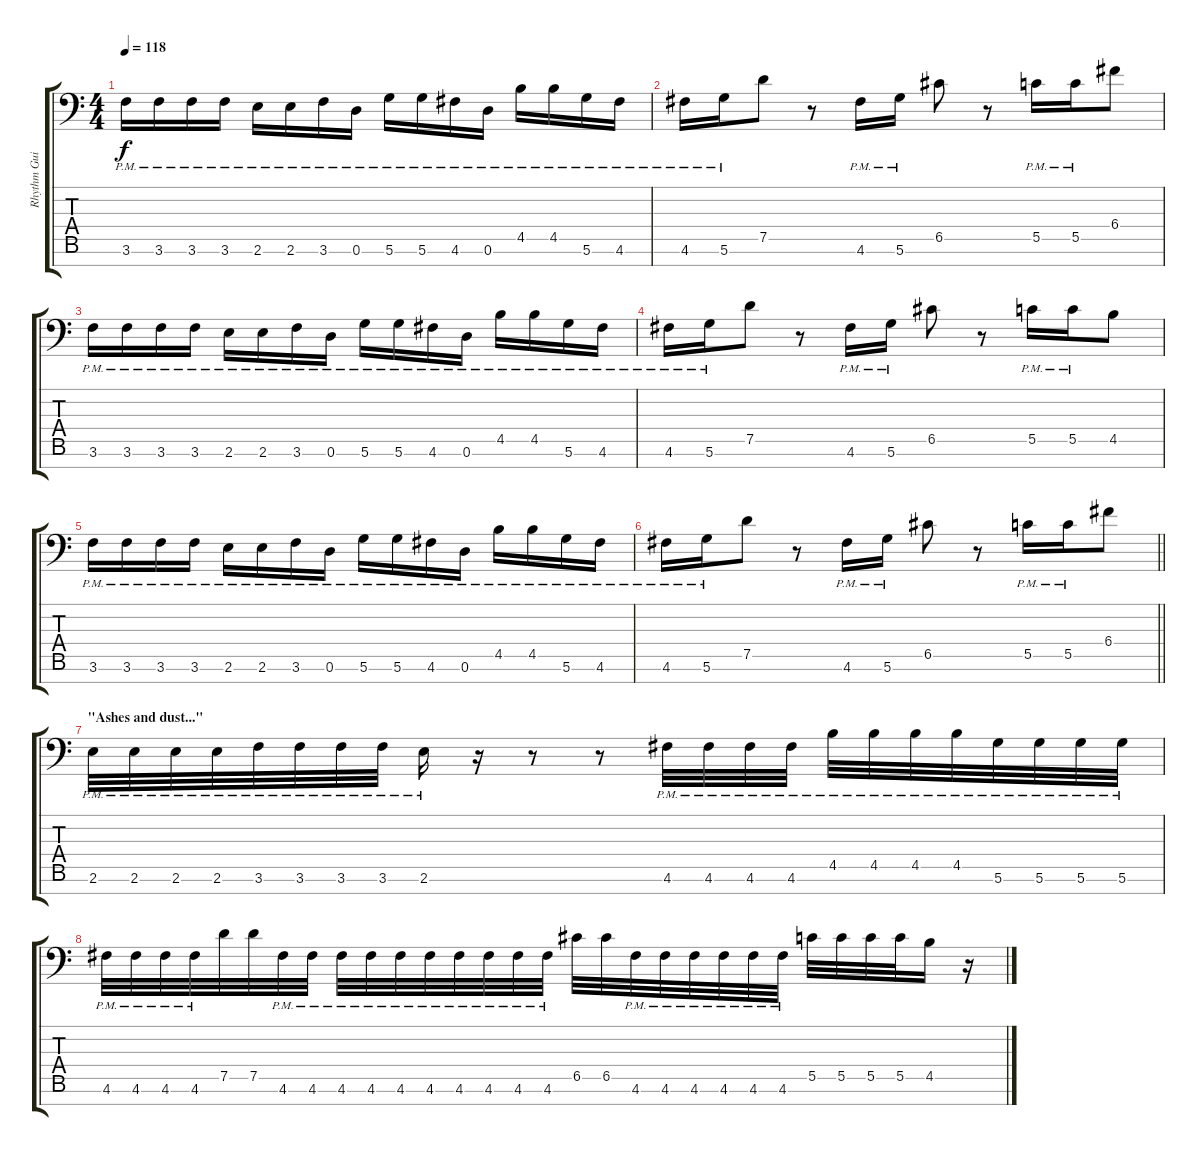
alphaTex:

\track ("Rhythm Guitar" "Rhythm Gui") {instrument distortionguitar}
\staff {score tabs}
\tuning (D4 A3 F3 C3 G2 D2 A1) {hide}
\ts (4 4)
\tempo 118
\clef f4
\ks c
3.6{pm}.16{dy f} 3.6{pm}.16 3.6{pm}.16 3.6{pm}.16 2.6{pm}.16 2.6{pm}.16 3.6{pm}.16 0.6{pm}.16 5.6{pm}.16 5.6{pm}.16 4.6{pm}.16 0.6{pm}.16 4.5{pm}.16 4.5{pm}.16 5.6{pm}.16 4.6{pm}.16 |
4.6{pm}.16 5.6{pm}.16 7.5.8 r.8 4.6{pm}.16 5.6{pm}.16 6.5.8 r.8 5.5{pm}.16 5.5{pm}.16 6.4.8 |
3.6{pm}.16 3.6{pm}.16 3.6{pm}.16 3.6{pm}.16 2.6{pm}.16 2.6{pm}.16 3.6{pm}.16 0.6{pm}.16 5.6{pm}.16 5.6{pm}.16 4.6{pm}.16 0.6{pm}.16 4.5{pm}.16 4.5{pm}.16 5.6{pm}.16 4.6{pm}.16 |
4.6{pm}.16 5.6{pm}.16 7.5.8 r.8 4.6{pm}.16 5.6{pm}.16 6.5.8 r.8 5.5{pm}.16 5.5{pm}.16 4.5.8 |
3.6{pm}.16 3.6{pm}.16 3.6{pm}.16 3.6{pm}.16 2.6{pm}.16 2.6{pm}.16 3.6{pm}.16 0.6{pm}.16 5.6{pm}.16 5.6{pm}.16 4.6{pm}.16 0.6{pm}.16 4.5{pm}.16 4.5{pm}.16 5.6{pm}.16 4.6{pm}.16 |
\barLineRight lightlight
4.6{pm}.16 5.6{pm}.16 7.5.8 r.8 4.6{pm}.16 5.6{pm}.16 6.5.8 r.8 5.5{pm}.16 5.5{pm}.16 6.4.8 |
\section ("" "\"Ashes and dust...\"")
2.6{pm}.32 2.6{pm}.32 2.6{pm}.32 2.6{pm}.32 3.6{pm}.32 3.6{pm}.32 3.6{pm}.32 3.6{pm}.32 2.6{pm}.16 r.16 r.8 r.8 4.6{pm}.32 4.6{pm}.32 4.6{pm}.32 4.6{pm}.32 4.5{pm}.32 4.5{pm}.32 4.5{pm}.32 4.5{pm}.32 5.6{pm}.32 5.6{pm}.32 5.6{pm}.32 5.6{pm}.32 |
4.6{pm}.32 4.6{pm}.32 4.6{pm}.32 4.6{pm}.32 7.5.32 7.5.32 4.6{pm}.32 4.6{pm}.32 4.6{pm}.32 4.6{pm}.32 4.6{pm}.32 4.6{pm}.32 4.6{pm}.32 4.6{pm}.32 4.6{pm}.32 4.6{pm}.32 6.5.32 6.5.32 4.6{pm}.32 4.6{pm}.32 4.6{pm}.32 4.6{pm}.32 4.6{pm}.32 4.6{pm}.32 5.5.32 5.5.32 5.5.32 5.5.32 4.5.16 r.16
